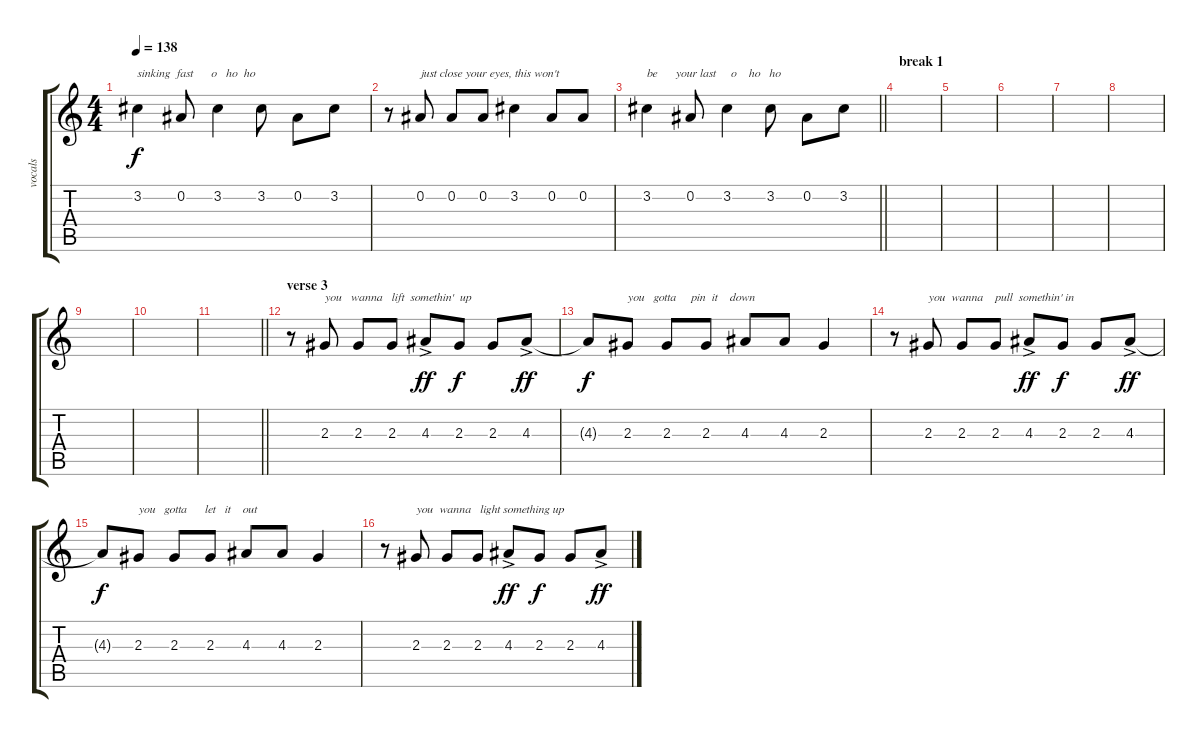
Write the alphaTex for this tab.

\track ("vocals" "vocals") {instrument overdrivenguitar}
\staff {score tabs}
\tuning (Eb4 Bb3 Gb3 Db3 Ab2 Eb2) {hide}
\ts (4 4)
\tempo 138
\clef g2
\ks c
3.2.4{txt "sinking  fast      o   ho  ho" dy f} 0.2.8 3.2.4 3.2.8 0.2.8 3.2.8 |
r.8 0.2.8{txt "just close your eyes, this won't"} 0.2.8 0.2.8 3.2.4 0.2.8 0.2.8 |
\barLineRight lightlight
3.2.4{txt "be      your last     o    ho   ho"} 0.2.8 3.2.4 3.2.8 0.2.8 3.2.8 |
\section ("" "break 1 ")
|
|
|
|
|
|
|
\barLineRight lightlight
|
\section ("" "verse 3")
r.8{volume 10} 2.3.8{txt "you   wanna   lift  somethin'  up"} 2.3.8 2.3.8 4.3{ac}.8{dy ff} 2.3.8{dy f} 2.3.8 4.3{ac}.8{dy ff} |
4.3{t}.8{dy f} 2.3.8{txt "you   gotta     pin  it    down"} 2.3.8 2.3.8 4.3.8 4.3.8 2.3.4 |
r.8 2.3.8{txt "you  wanna    pull  somethin' in"} 2.3.8 2.3.8 4.3{ac}.8{dy ff} 2.3.8{dy f} 2.3.8 4.3{ac}.8{dy ff} |
4.3{t}.8{dy f} 2.3.8{txt "you   gotta      let   it    out"} 2.3.8 2.3.8 4.3.8 4.3.8 2.3.4 |
r.8 2.3.8{txt "you  wanna   light something up"} 2.3.8 2.3.8 4.3{ac}.8{dy ff} 2.3.8{dy f} 2.3.8 4.3{ac}.8{dy ff}
